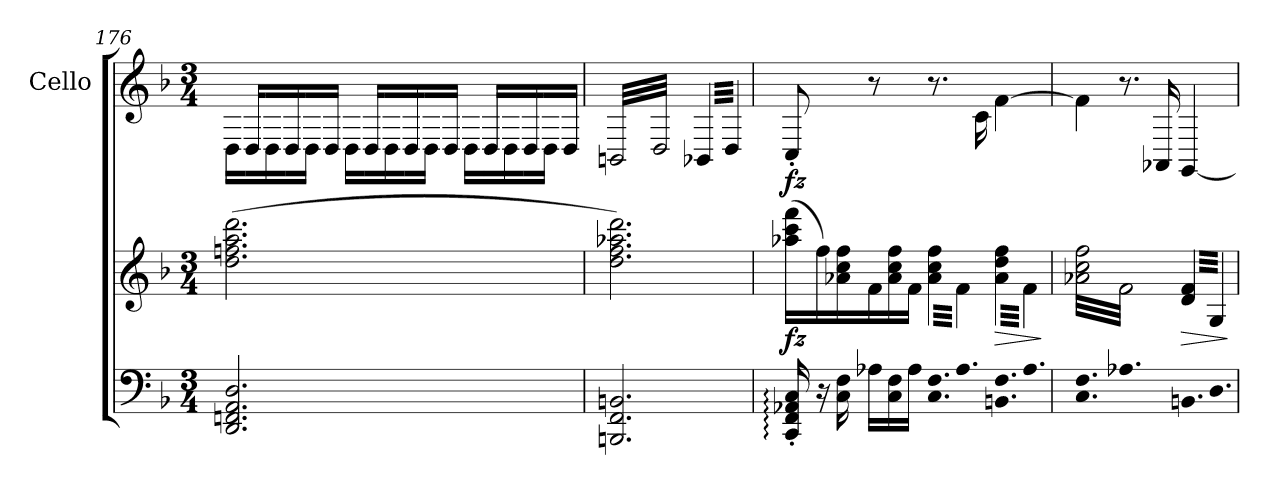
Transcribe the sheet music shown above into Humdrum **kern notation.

**kern	**kern	**dynam	**kern	**dynam
*part2	*part2	*part2	*part1	*part1
*staff3	*staff2	*staff2/3	*staff1	*staff1
*	*	*	*I"Cello	*
!!LO:LB:g=z
*clefF4	*clefG2	*	*clefG2	*
*k[b-]	*k[b-]	*	*k[b-]	*
*F:	*F:	*	*F:	*
*M3/4	*M3/4	*	*M3/4	*
*	*	*	*Xtuplet	*
=176	=176	=176	=176	=176
*	*	*	*^	*
2.DD/ 2.FFn/ 2.AA/ 2.D/	(>2.dd\ 2.ffn\ 2.aa\ 2.ddd\	.	24D\LL	24ryy	.
.	.	.	24ryy	24D/LL	.
.	.	.	24D\	24ryy	.
.	.	.	24ryy	24D/	.
.	.	.	24D\JJ	24ryy	.
.	.	.	24ryy	24D/JJ	.
.	.	.	24D\LL	24ryy	.
.	.	.	24ryy	24D/LL	.
.	.	.	24D\	24ryy	.
.	.	.	24ryy	24D/	.
.	.	.	24D\JJ	24ryy	.
.	.	.	24ryy	24D/JJ	.
.	.	.	24D\LL	24ryy	.
.	.	.	24ryy	24D/LL	.
.	.	.	24D\	24ryy	.
.	.	.	24ryy	24D/	.
.	.	.	24D\JJ	24ryy	.
.	.	.	24ryy	24D/JJ	.
=177	=177	=177	=177	=177	=177
!	!	!	!LO:N:vis=4.	!	!
*	*	*	*v	*v	*
*	*	*	*tremolo	*
2.BBBn/ 2.FF/ 2.BBn/	2.dd\ 2.ff\ 2.aa-X\ 2.ddd\)	.	(<32BBn/LLL	.
.	.	.	32D/	.
.	.	.	32BBn/	.
.	.	.	32D/	.
.	.	.	32BBn/	.
.	.	.	32D/	.
.	.	.	32BBn/	.
.	.	.	32D/	.
!	!	!	!LO:N:vis=4.	!
.	.	.	32BBn/	.
.	.	.	32D/	.
.	.	.	32BBn/	.
.	.	.	32D/	.
.	.	.	32BBn/	.
.	.	.	32D/	.
.	.	.	32BBn/	.
.	.	.	32D/JJJ	.
!	!	!	!LO:N:vis=8.	!
.	.	.	32BB-X/LLL	.
.	.	.	32D/)	.
.	.	.	32BB-X/	.
.	.	.	32D/)	.
!	!	!	!LO:N:vis=8.	!
.	.	.	32BB-X/	.
.	.	.	32D/)	.
.	.	.	32BB-X/	.
.	.	.	32D/)JJJ	.
*	*	*	*Xtremolo	*
=178	=178	=178	=178	=178
*Xtuplet	*Xtuplet	*	*	*
!	!	!LO:DY:b	!	!LO:DY:b
24CC/:' 24FF/:' 24AA-X/:' 24C/:'	(>24aa-X\ 24ccc\ 24fff\LL	fz	8C'/	fz
.	.	.	.	.
24r	24ff\)	.	.	.
.	.	.	.	.
24C\ 24F\	(>24a-X\ 24cc\ 24ff\	.	.	.
.	.	.	.	.
24A-X\LL	24f\	.	8r	.
24C\ 24F\	24a-\ 24cc\ 24ff\	.	.	.
24A-\JJ	24f\JJ	.	.	.
!LO:N:vis=4.	!LO:N:vis=32.	!	!	!
*	*tremolo	*	*	*
12.C\ 12.F\	32a-\ 32cc\ 32ff\LLL	.	8.r	.
.	32f\)	.	.	.
.	32a-\ 32cc\ 32ff\	.	.	.
.	32f\)	.	.	.
!LO:N:vis=4.	!LO:N:vis=8.	!	!	!
12.A-\	32a-\ 32cc\ 32ff\	.	.	.
.	32f\)	.	.	.
.	32a-\ 32cc\ 32ff\	.	16c\	.
.	32f\)JJJ	.	.	.
!LO:N:vis=4.	!LO:N:vis=32.	!LO:HP:b	!	!
12.BBn\ 12.F\	(>32a-\ 32dd\ 32ff\LLL	>	[4f\	.
.	32f\	.	.	.
.	32a-\ 32dd\ 32ff\	.	.	.
.	32f\	.	.	.
!LO:N:vis=4.	!LO:N:vis=8.	!	!	!
12.A-\	32a-\ 32dd\ 32ff\	.	.	.
.	32f\	.	.	.
.	32a-\ 32dd\ 32ff\	.	.	.
.	32f\JJJ	.	.	.
.	.	]	.	.
=179	=179	=179	=179	=179
!LO:N:vis=2.	!LO:N:vis=16.	!	!	!
6.C\ 6.F\	32a-X\ 32cc\ 32ff\LLL	.	4f\]	.
.	32f\)	.	.	.
.	32a-X\ 32cc\ 32ff\	.	.	.
.	32f\)	.	.	.
.	32a-X\ 32cc\ 32ff\	.	.	.
.	32f\)	.	.	.
.	32a-X\ 32cc\ 32ff\	.	.	.
.	32f\)	.	.	.
!LO:N:vis=2.	!LO:N:vis=4.	!	!	!
6.A-X\	32a-X\ 32cc\ 32ff\	.	8.r	.
.	32f\)	.	.	.
.	32a-X\ 32cc\ 32ff\	.	.	.
.	32f\)	.	.	.
.	32a-X\ 32cc\ 32ff\	.	.	.
.	32f\)	.	.	.
.	32a-X\ 32cc\ 32ff\	.	16AA-X/	.
.	32f\)JJJ	.	.	.
!LO:N:vis=4.	!LO:N:vis=16.	!LO:HP:b	!	!
12.BBn/	32d/ 32f/LLL	>	[4GG/	.
.	32G/	.	.	.
.	32d/ 32f/	.	.	.
.	32G/	.	.	.
!LO:N:vis=4.	!LO:N:vis=8.	!	!	!
12.D/	32d/ 32f/	.	.	.
.	32G/	.	.	.
.	32d/ 32f/	.	.	.
.	32G/JJJ	.	.	.
*	*Xtremolo	*	*	*
.	.	]	.	.
.	.	.	.	.
.	.	.	.	.
.	.	.	.	.
=	=	=	=	=
*-	*-	*-	*-	*-
